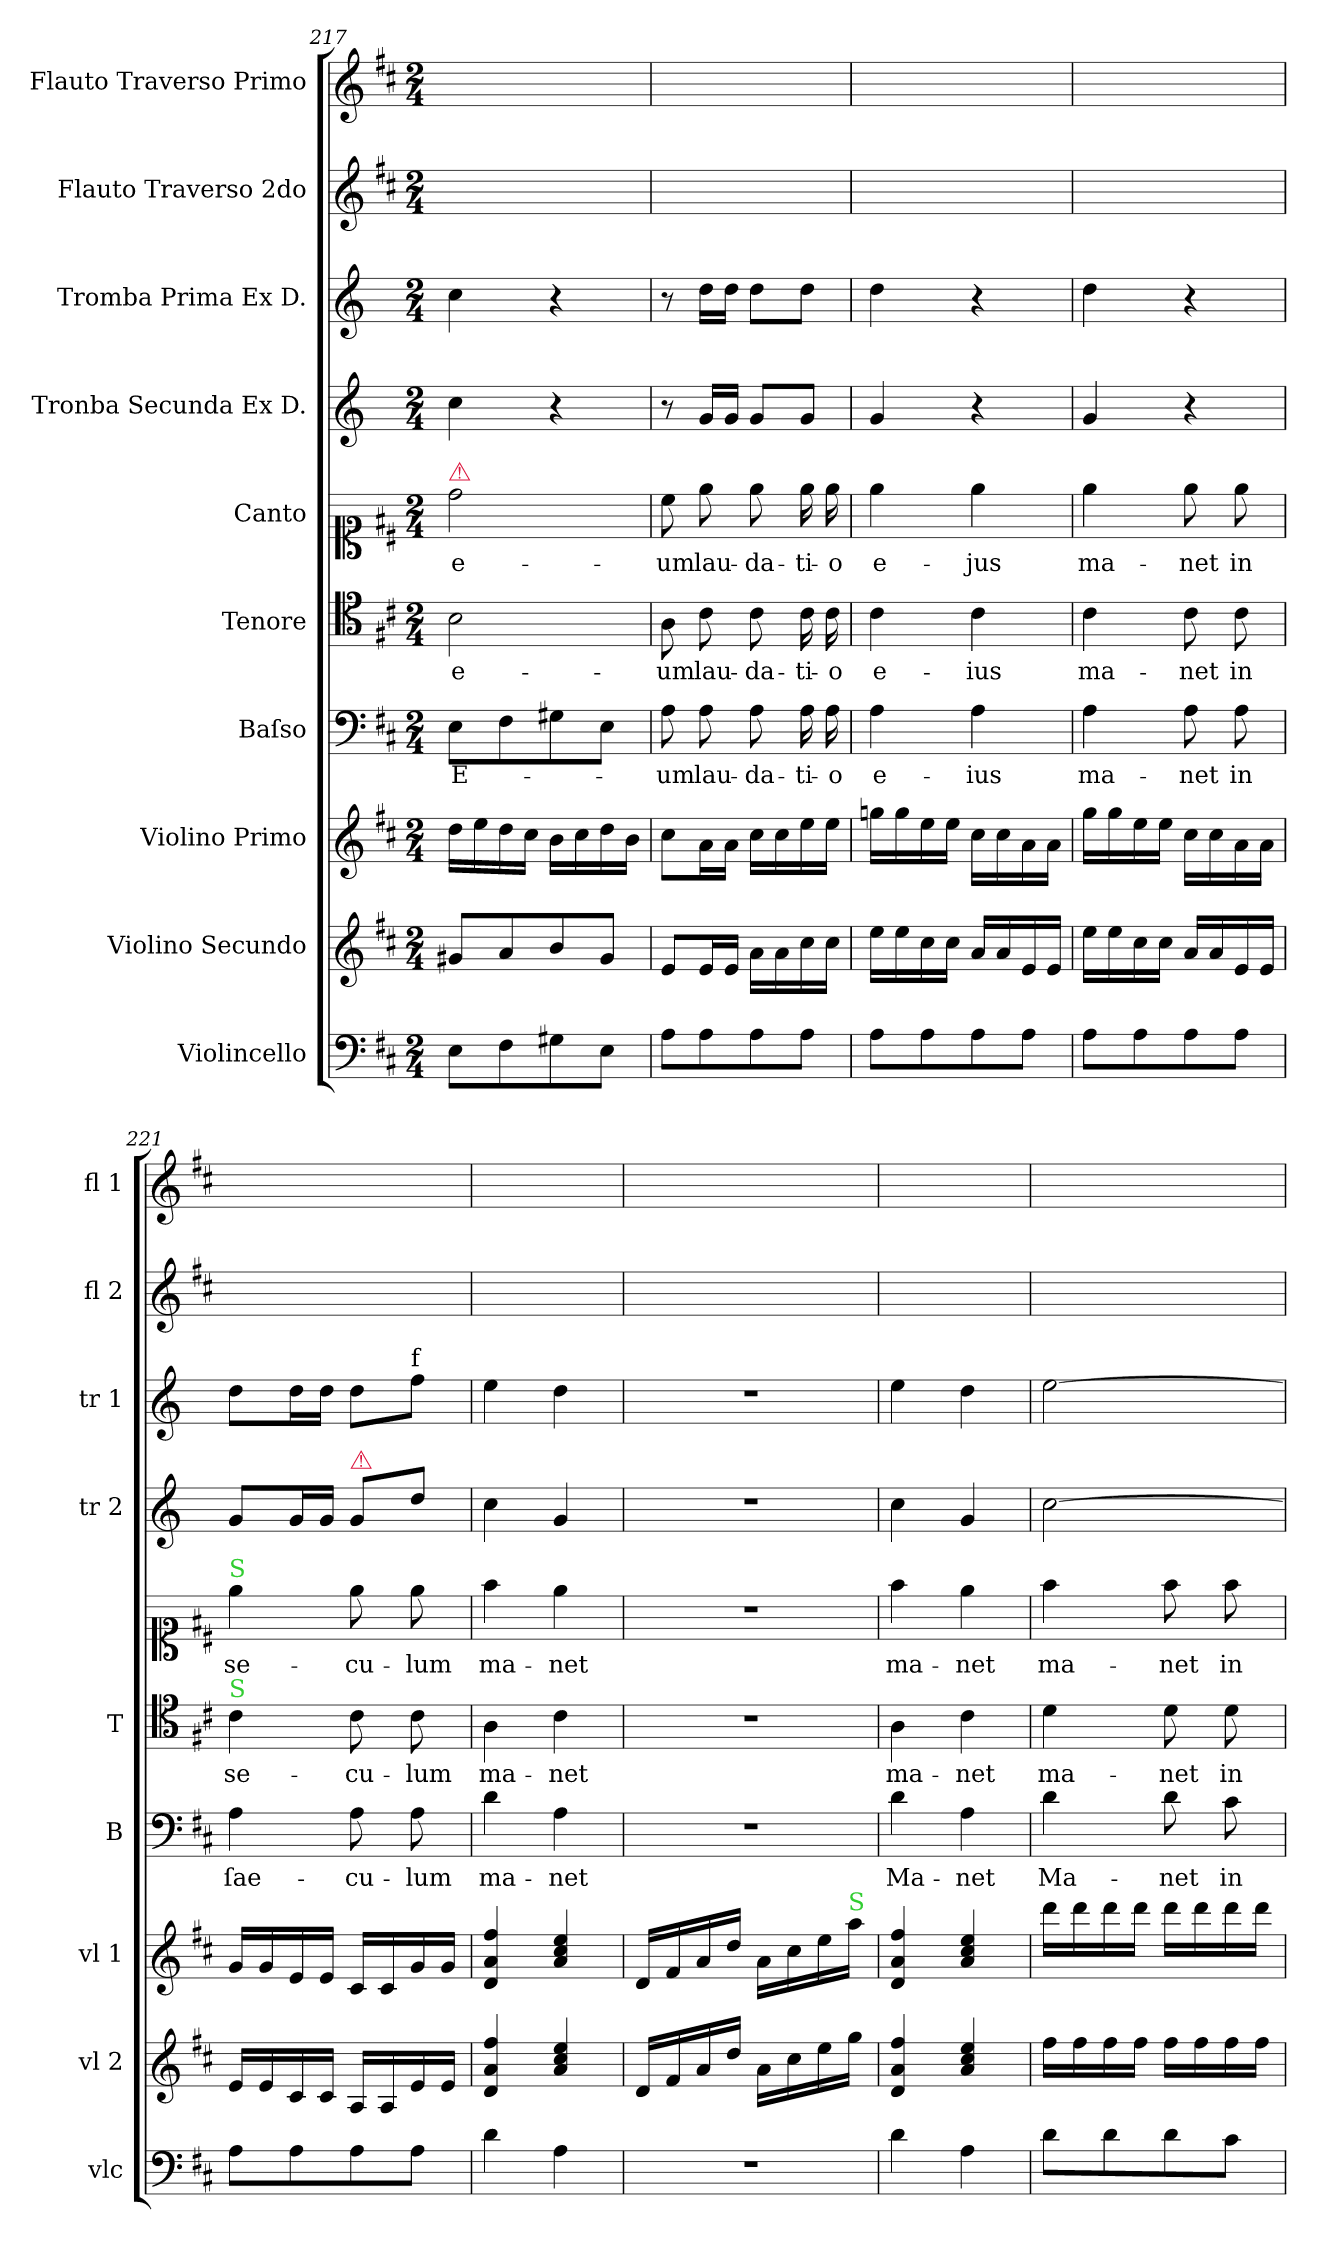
**kern	**kern	**kern	**kern	**text	**kern	**text	**kern	**text	**kern	**kern	**kern	**kern
*part10	*part9	*part8	*part7	*part7	*part6	*part6	*part5	*part5	*part4	*part3	*part2	*part1
*staff10	*staff9	*staff8	*staff7	*staff7	*staff6	*staff6	*staff5	*staff5	*staff4	*staff3	*staff2	*staff1
*I"Violincello	*I"Violino Secundo	*I"Violino Primo	*I"Baſso	*	*I"Tenore	*	*I"Canto	*	*I"Tronba Secunda Ex D.	*I"Tromba Prima Ex D.	*I"Flauto Traverso 2do	*I"Flauto Traverso Primo
*I'vlc	*I'vl 2	*I'vl 1	*I'B	*	*I'T	*	*	*	*I'tr 2	*I'tr 1	*I'fl 2	*I'fl 1
*clefF4	*clefG2	*clefG2	*clefF4	*	*clefC4	*	*clefC1	*	*clefG2	*clefG2	*clefG2	*clefG2
*	*	*	*	*	*	*	*	*	*ITrd-1c-2	*ITrd-1c-2	*	*
*k[f#c#]	*k[f#c#]	*k[f#c#]	*k[f#c#]	*	*k[f#c#]	*	*k[f#c#]	*	*k[f#c#]	*k[f#c#]	*k[f#c#]	*k[f#c#]
*D:	*D:	*D:	*D:	*	*D:	*	*D:	*	*	*	*D:	*D:
*M2/4	*M2/4	*M2/4	*M2/4	*	*M2/4	*	*M2/4	*	*M2/4	*M2/4	*M2/4	*M2/4
=217	=217	=217	=217	=217	=217	=217	=217	=217	=217	=217	=217	=217
!	!	!	!	!	!	!	!LO:TX:a:color=crimson:t=⚠	!	!	!	!	!
8E\L	8g#X/L	16dd\LL	8E\L	E-	2B\	e-	2dd\	e-	4dd\	4dd\	2ryy	2ryy
.	.	16ee\	.	.	.	.	.	.	.	.	.	.
8F#\	8a/	16dd\	8F#\	.	.	.	.	.	.	.	.	.
.	.	16cc#\JJ	.	.	.	.	.	.	.	.	.	.
8G#X\	8b/	16b\LL	8G#X\	.	.	.	.	.	4r	4r	.	.
.	.	16cc#\	.	.	.	.	.	.	.	.	.	.
8E\J	8g#/J	16dd\	8E\J	.	.	.	.	.	.	.	.	.
.	.	16b\JJ	.	.	.	.	.	.	.	.	.	.
=218	=218	=218	=218	=218	=218	=218	=218	=218	=218	=218	=218	=218
8A\L	8e/L	8cc#\L	8A\	-um	8A\	-um	8cc#\	-um	8r	8r	2ryy	2ryy
8A\	16e/L	16a\L	8A\	lau-	8c#\	lau-	8ee\	lau-	16a/LL	16ee\LL	.	.
.	16e/JJ	16a\JJ	.	.	.	.	.	.	16a/JJ	16ee\JJ	.	.
8A\	16a\LL	16cc#\LL	8A\	-da-	8c#\	-da-	8ee\	-da-	8a/L	8ee\L	.	.
.	16a\	16cc#\	.	.	.	.	.	.	.	.	.	.
8A\J	16cc#\	16ee\	16A\	-ti-	16c#\	-ti-	16ee\	-ti-	8a/J	8ee\J	.	.
.	16cc#\JJ	16ee\JJ	16A\	-o	16c#\	-o	16ee\	-o	.	.	.	.
=219	=219	=219	=219	=219	=219	=219	=219	=219	=219	=219	=219	=219
8A\L	16ee\LL	16ggn\LL	4A\	e-	4c#\	e-	4ee\	e-	4a/	4ee\	2ryy	2ryy
.	16ee\	16gg\	.	.	.	.	.	.	.	.	.	.
8A\	16cc#\	16ee\	.	.	.	.	.	.	.	.	.	.
.	16cc#\JJ	16ee\JJ	.	.	.	.	.	.	.	.	.	.
8A\	16a/LL	16cc#\LL	4A\	-ius	4c#\	-ius	4ee\	-jus	4r	4r	.	.
.	16a/	16cc#\	.	.	.	.	.	.	.	.	.	.
8A\J	16e/	16a\	.	.	.	.	.	.	.	.	.	.
.	16e/JJ	16a\JJ	.	.	.	.	.	.	.	.	.	.
=220	=220	=220	=220	=220	=220	=220	=220	=220	=220	=220	=220	=220
8A\L	16ee\LL	16gg\LL	4A\	ma-	4c#\	ma-	4ee\	ma-	4a/	4ee\	2ryy	2ryy
.	16ee\	16gg\	.	.	.	.	.	.	.	.	.	.
8A\	16cc#\	16ee\	.	.	.	.	.	.	.	.	.	.
.	16cc#\JJ	16ee\JJ	.	.	.	.	.	.	.	.	.	.
8A\	16a/LL	16cc#\LL	8A\	-net	8c#\	-net	8ee\	-net	4r	4r	.	.
.	16a/	16cc#\	.	.	.	.	.	.	.	.	.	.
8A\J	16e/	16a\	8A\	in	8c#\	in	8ee\	in	.	.	.	.
.	16e/JJ	16a\JJ	.	.	.	.	.	.	.	.	.	.
=221	=221	=221	=221	=221	=221	=221	=221	=221	=221	=221	=221	=221
!	!	!	!	!	!	!	!LO:TX:a:color=limegreen:t=S	!	!	!	!	!
!	!	!	!	!	!LO:TX:a:color=limegreen:t=S	!	!	!	!	!	!	!
8A\L	16e/LL	16g/LL	4A\	ſae-	4c#\	se-	4ee\	se-	8a/L	8ee\L	2ryy	2ryy
.	16e/	16g/	.	.	.	.	.	.	.	.	.	.
8A\	16c#/	16e/	.	.	.	.	.	.	16a/L	16ee\L	.	.
.	16c#/JJ	16e/JJ	.	.	.	.	.	.	16a/JJ	16ee\JJ	.	.
!	!	!	!	!	!	!	!	!	!LO:TX:a:color=crimson:t=⚠	!	!	!
8A\	16A/LL	16c#/LL	8A\	-cu-	8c#\	-cu-	8ee\	-cu-	8a/L	8ee\L	.	.
.	16A/	16c#/	.	.	.	.	.	.	.	.	.	.
!	!	!	!	!	!	!	!	!	!	!LO:TX:a:t=f	!	!
8A\J	16e/	16g/	8A\	-lum	8c#\	-lum	8ee\	-lum	8ee\J	8gg\J	.	.
.	16e/JJ	16g/JJ	.	.	.	.	.	.	.	.	.	.
=222	=222	=222	=222	=222	=222	=222	=222	=222	=222	=222	=222	=222
4d\	4d/ 4a/ 4ff#/	4d/ 4a/ 4ff#/	4d\	ma-	4A\	ma-	4ff#\	ma-	4dd\	4ff#\	2ryy	2ryy
4A\	4a/ 4cc#/ 4ee/	4a/ 4cc#/ 4ee/	4A\	-net	4c#\	-net	4ee\	-net	4a/	4ee\	.	.
=223	=223	=223	=223	=223	=223	=223	=223	=223	=223	=223	=223	=223
2r	16d/LL	16d/LL	2r	.	2r	.	2r	.	2r	2r	2ryy	2ryy
.	16f#/	16f#/	.	.	.	.	.	.	.	.	.	.
.	16a/	16a/	.	.	.	.	.	.	.	.	.	.
.	16dd/JJ	16dd/JJ	.	.	.	.	.	.	.	.	.	.
.	16a\LL	16a\LL	.	.	.	.	.	.	.	.	.	.
.	16cc#\	16cc#\	.	.	.	.	.	.	.	.	.	.
.	16ee\	16ee\	.	.	.	.	.	.	.	.	.	.
!	!	!LO:TX:a:color=limegreen:t=S	!	!	!	!	!	!	!	!	!	!
.	16gg\JJ	16aa\JJ	.	.	.	.	.	.	.	.	.	.
=224	=224	=224	=224	=224	=224	=224	=224	=224	=224	=224	=224	=224
4d\	4d/ 4a/ 4ff#/	4d/ 4a/ 4ff#/	4d\	Ma-	4A\	ma-	4ff#\	ma-	4dd\	4ff#\	2ryy	2ryy
4A\	4a/ 4cc#/ 4ee/	4a/ 4cc#/ 4ee/	4A\	-net	4c#\	-net	4ee\	-net	4a/	4ee\	.	.
=225	=225	=225	=225	=225	=225	=225	=225	=225	=225	=225	=225	=225
8d\L	16ff#\LL	16ddd\LL	4d\	Ma-	4d\	ma-	4ff#\	ma-	[2dd\	[2ff#\	2ryy	2ryy
.	16ff#\	16ddd\	.	.	.	.	.	.	.	.	.	.
8d\	16ff#\	16ddd\	.	.	.	.	.	.	.	.	.	.
.	16ff#\JJ	16ddd\JJ	.	.	.	.	.	.	.	.	.	.
8d\	16ff#\LL	16ddd\LL	8d\	-net	8d\	-net	8ff#\	-net	.	.	.	.
.	16ff#\	16ddd\	.	.	.	.	.	.	.	.	.	.
8c#\J	16ff#\	16ddd\	8c#\	in	8d\	in	8ff#\	in	.	.	.	.
.	16ff#\JJ	16ddd\JJ	.	.	.	.	.	.	.	.	.	.
=	=	=	=	=	=	=	=	=	=	=	=	=
*-	*-	*-	*-	*-	*-	*-	*-	*-	*-	*-	*-	*-
